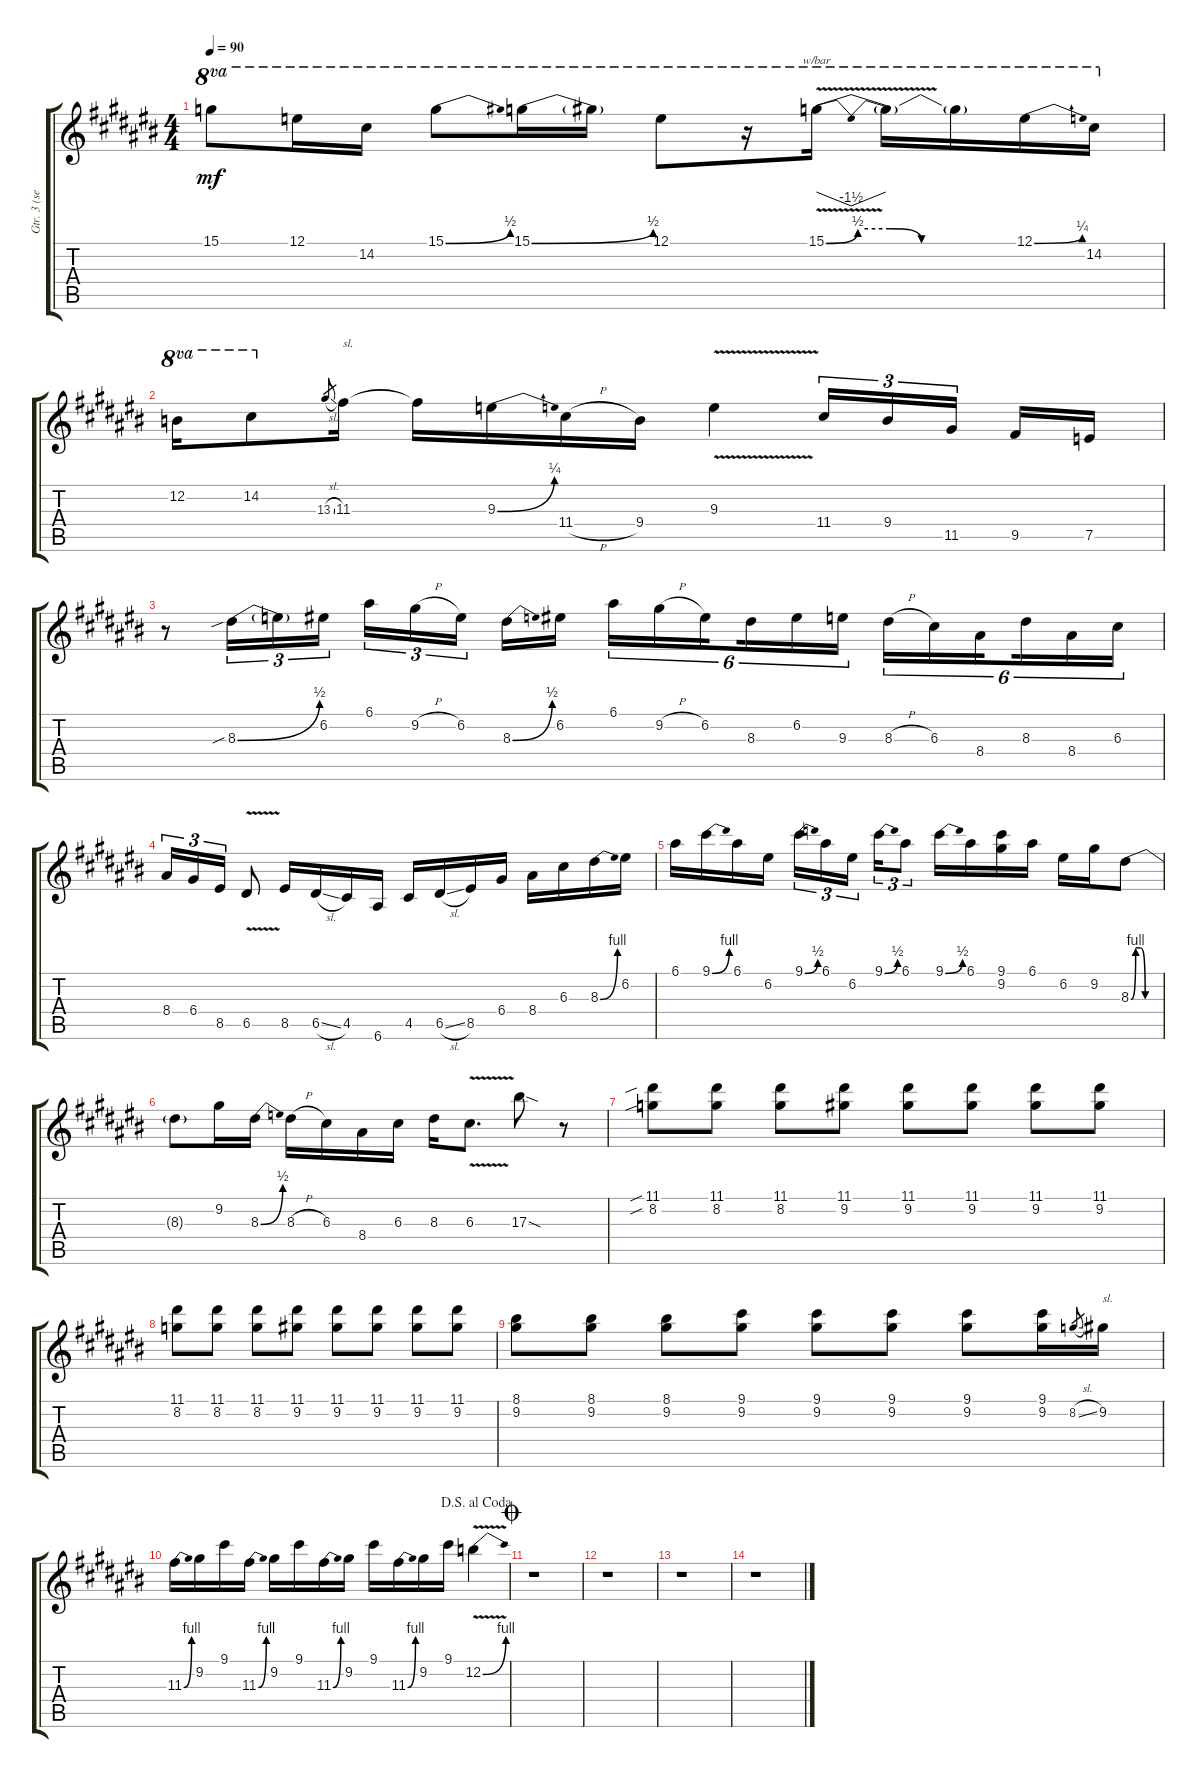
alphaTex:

\track ("Gtr. 3 (semi-clean, w/delay)" "Gtr. 3 (se") {instrument electricguitarclean}
\staff {score tabs}
\tuning (E4 B3 G3 D3 A2 E2) {hide}
\ts (4 4)
\tempo 90
\clef g2
\ks c#
15.1.8{ot 8va dy mf} 12.1.16{ot 8va} 14.2.16{ot 8va} 15.1{be (bend 0 0 60 2)}.8{ot 8va} 15.1{be (bend 0 0 60 2)}.16{ot 8va} 15.1{t}.16{ot 8va} 12.1.8{ot 8va} r.16{ot 8va} 15.1{be (custom 0 0 10 2 20 2 30 0 60 0) v}.16{tbe (dip default 0 0 30 -6 60 0) ot 8va} 15.1{t}.16{ot 8va} 15.1{t}.16{ot 8va} 12.1{be (bend 0 0 60 1)}.16{ot 8va} 14.2.16{ot 8va} |
12.2.16{ot 8va} 14.2.8{ot 8va} 13.3{sl}.8{gr} 11.3.16{txt "sl."} 11.3{t}.16 9.3{be (bend 0 0 60 1)}.16 11.4{h}.16 9.4.16 9.3{v}.4 11.4.16{tu (3 2)} 9.4.16{tu (3 2)} 11.5.16{tu (3 2) beam splitsecondary} 9.5.16 7.5.16 |
r.8 8.3{be (bend 0 0 60 2) sib}.16{tu (3 2)} 8.3{t}.16{tu (3 2)} 6.2.16{tu (3 2)} 6.1.16{tu (3 2)} 9.2{h}.16{tu (3 2)} 6.2.16{tu (3 2) beam splitsecondary} 8.3{be (bend 0 0 60 2)}.16 6.2.16 6.1.16{tu (6 4)} 9.2{h}.16{tu (6 4)} 6.2.16{tu (6 4) beam splitsecondary} 8.3.16{tu (6 4)} 6.2.16{tu (6 4)} 9.3.16{tu (6 4)} 8.3{h}.16{tu (6 4)} 6.3.16{tu (6 4)} 8.4.16{tu (6 4) beam splitsecondary} 8.3.16{tu (6 4)} 8.4.16{tu (6 4)} 6.3.16{tu (6 4)} |
8.4.16{tu (3 2)} 6.4.16{tu (3 2)} 8.5.16{tu (3 2)} 6.5{v}.8 8.5.16 6.5{sl}.16 4.5.16 6.6.16 4.5.16 6.5{sl}.16 8.5.16 6.4.16 8.4.16 6.3.16 8.3{be (bend 0 0 60 4)}.16 6.2.16 |
6.1.16 9.1{be (bend 0 0 60 4)}.16 6.1.16 6.2.16 9.1{be (bend 0 0 60 2)}.16{tu (3 2)} 6.1.16{tu (3 2)} 6.2.16{tu (3 2) beam splitsecondary} 9.1{be (bend 0 0 60 2)}.16{tu (3 2)} 6.1.8{tu (3 2)} 9.1{be (bend 0 0 60 2)}.16 6.1.16 (9.1 9.2).16 6.1.16 6.2.16 9.2.16 8.3{be (custom 0 0 10 4 20 4 30 0 60 0)}.8 |
8.3{t}.8 9.2.16 8.3{be (bend 0 0 60 2)}.16 8.3{h}.16 6.3.16 8.4.16 6.3.16 8.3.16 6.3{v}.8{d} 17.3{sod}.8 r.8 |
(11.1{sib} 8.2{sib}).8 (11.1 8.2).8 (11.1 8.2).8 (11.1 9.2).8 (11.1 9.2).8 (11.1 9.2).8 (11.1 9.2).8 (11.1 9.2).8 |
(11.1 8.2).8 (11.1 8.2).8 (11.1 8.2).8 (11.1 9.2).8 (11.1 9.2).8 (11.1 9.2).8 (11.1 9.2).8 (11.1 9.2).8 |
(8.1 9.2).8 (8.1 9.2).8 (8.1 9.2).8 (9.1 9.2).8 (9.1 9.2).8 (9.1 9.2).8 (9.1 9.2).8 (9.1 9.2).16 8.2{sl}.8{gr} 9.2.16{txt "sl."} |
\jump dalsegnoalcoda
11.3{be (bend 0 0 60 4)}.16 9.2.16 9.1.16 11.3{be (bend 0 0 60 4)}.16 9.2.16 9.1.16 11.3{be (bend 0 0 60 4)}.16 9.2.16 9.1.16 11.3{be (bend 0 0 60 4)}.16 9.2.16 9.1.16 12.2{be (bend 0 0 60 4) v}.4 |
\jump coda
r.1 |
r.1 |
r.1 |
r.1
